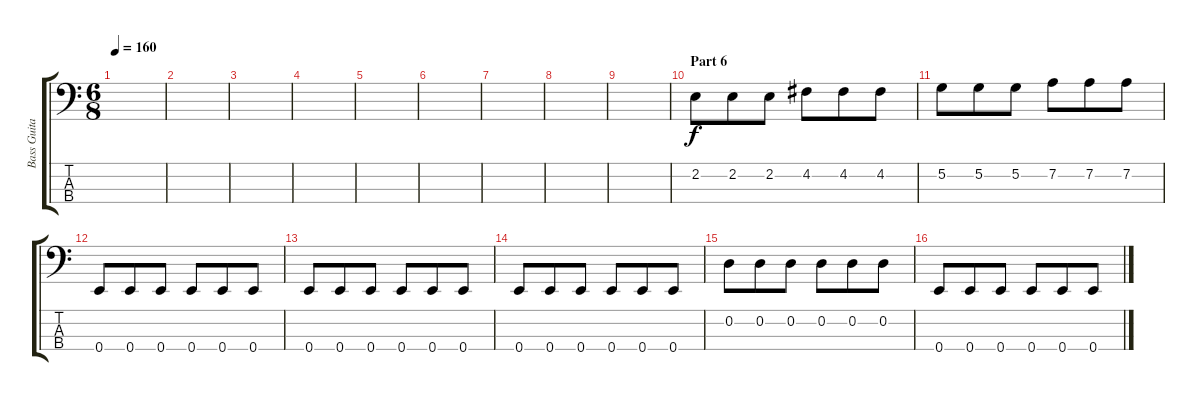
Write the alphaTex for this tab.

\track ("Bass Guitar" "Bass Guita") {instrument electricbassfinger}
\staff {score tabs}
\tuning (G2 D2 A1 E1) {hide}
\ts (6 8)
\tempo 160
\clef f4
\ks c
|
|
|
|
|
|
|
|
|
\section ("" "Part 6")
2.2.8 2.2.8 2.2.8 4.2.8 4.2.8 4.2.8 |
5.2.8 5.2.8 5.2.8 7.2.8 7.2.8 7.2.8 |
0.4.8 0.4.8 0.4.8 0.4.8 0.4.8 0.4.8 |
0.4.8 0.4.8 0.4.8 0.4.8 0.4.8 0.4.8 |
0.4.8 0.4.8 0.4.8 0.4.8 0.4.8 0.4.8 |
0.2.8 0.2.8 0.2.8 0.2.8 0.2.8 0.2.8 |
0.4.8 0.4.8 0.4.8 0.4.8 0.4.8 0.4.8
